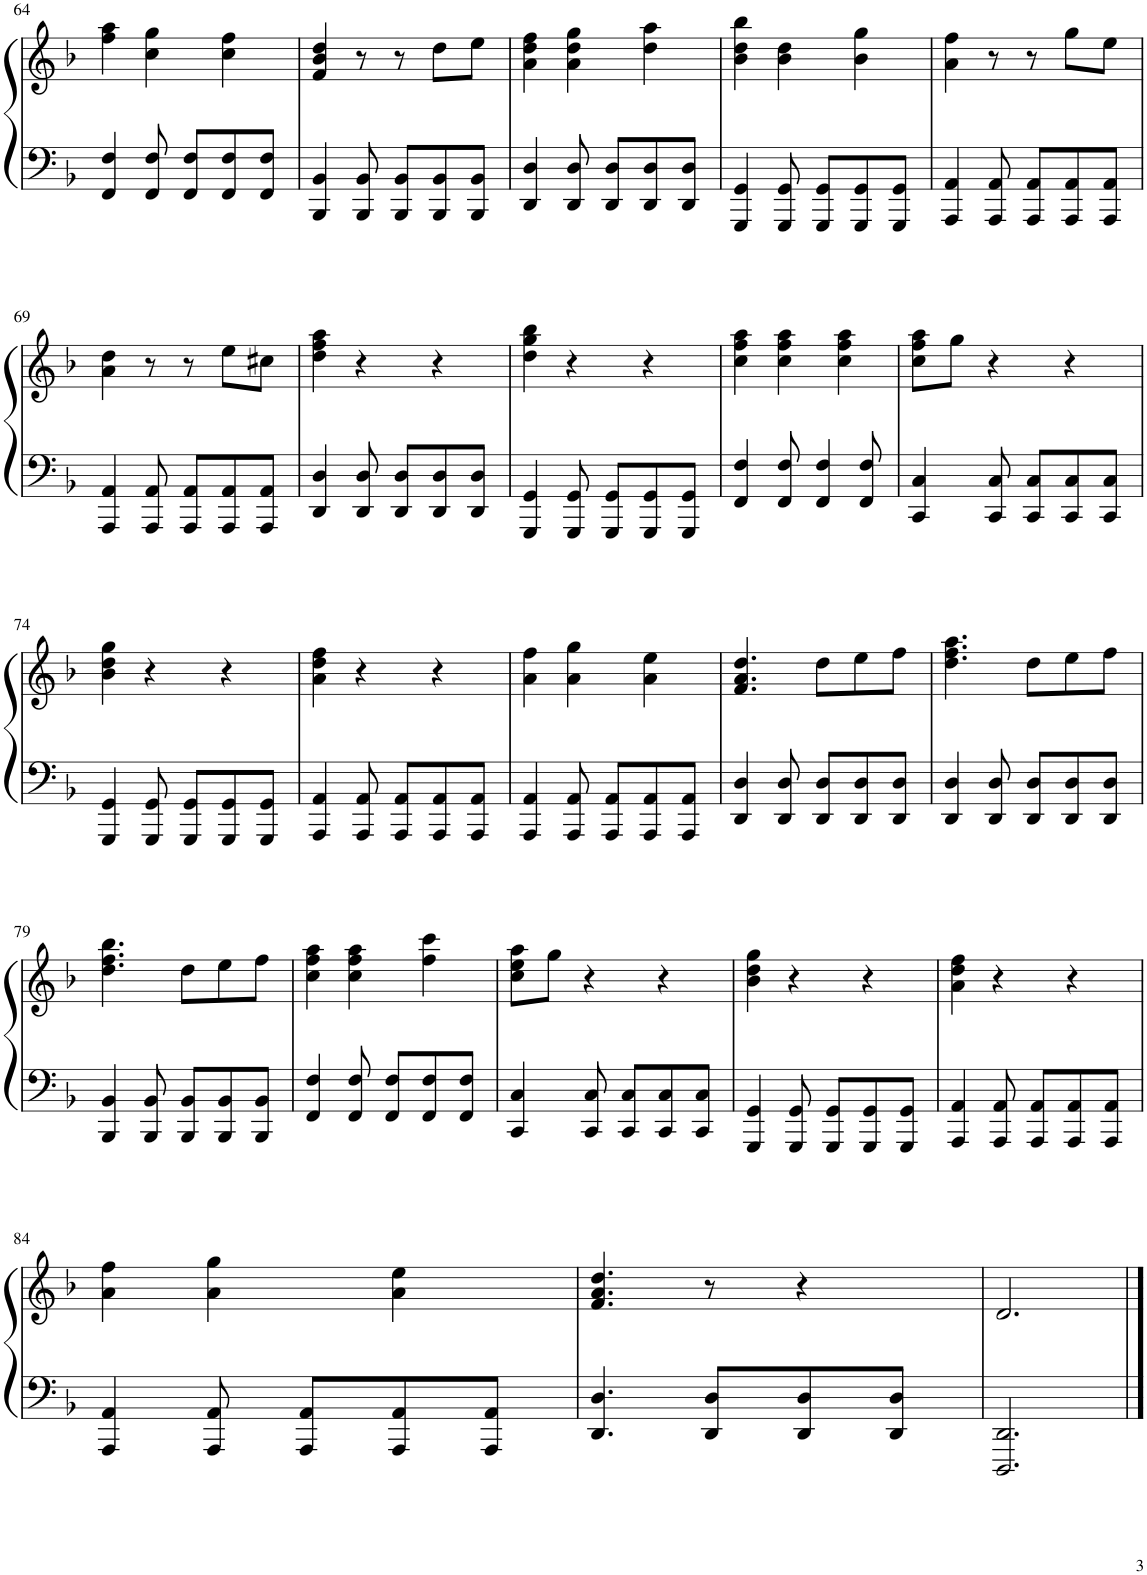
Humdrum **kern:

**kern	**kern
*part1	*part1
*staff2	*staff1
*I"Piano	*
*I'Pno	*
!!LO:PB:g=z
*clefF4	*clefG2
*k[b-]	*k[b-]
*M6/8	*M6/8
=64	=64
4FF/ 4F/	4ff\ 4aa\
8FF/ 8F/	4cc\ 4gg\
8FF/ 8F/L	.
8FF/ 8F/	4cc\ 4ff\
8FF/ 8F/J	.
=65	=65
4BBB-/ 4BB-/	4f/ 4b-/ 4dd/
8BBB-/ 8BB-/	8r
8BBB-/ 8BB-/L	8r
8BBB-/ 8BB-/	8dd\L
8BBB-/ 8BB-/J	8ee\J
=66	=66
4DD/ 4D/	4a\ 4dd\ 4ff\
8DD/ 8D/	4a\ 4dd\ 4gg\
8DD/ 8D/L	.
8DD/ 8D/	4dd\ 4aa\
8DD/ 8D/J	.
=67	=67
4GGG/ 4GG/	4b-\ 4dd\ 4bb-\
8GGG/ 8GG/	4b-\ 4dd\
8GGG/ 8GG/L	.
8GGG/ 8GG/	4b-\ 4gg\
8GGG/ 8GG/J	.
=68	=68
4AAA/ 4AA/	4a\ 4ff\
8AAA/ 8AA/	8r
8AAA/ 8AA/L	8r
8AAA/ 8AA/	8gg\L
8AAA/ 8AA/J	8ee\J
!!LO:LB:g=z
=69	=69
4AAA/ 4AA/	4a\ 4dd\
8AAA/ 8AA/	8r
8AAA/ 8AA/L	8r
8AAA/ 8AA/	8ee\L
8AAA/ 8AA/J	8cc#X\J
=70	=70
4DD/ 4D/	4dd\ 4ff\ 4aa\
8DD/ 8D/	4r
8DD/ 8D/L	.
8DD/ 8D/	4r
8DD/ 8D/J	.
=71	=71
4GGG/ 4GG/	4dd\ 4gg\ 4bb-\
8GGG/ 8GG/	4r
8GGG/ 8GG/L	.
8GGG/ 8GG/	4r
8GGG/ 8GG/J	.
=72	=72
4FF/ 4F/	4cc\ 4ff\ 4aa\
8FF/ 8F/	4cc\ 4ff\ 4aa\
4FF/ 4F/	.
.	4cc\ 4ff\ 4aa\
8FF/ 8F/	.
=73	=73
4CC/ 4C/	8cc\ 8ff\ 8aa\L
.	8gg\J
8CC/ 8C/	4r
8CC/ 8C/L	.
8CC/ 8C/	4r
8CC/ 8C/J	.
!!LO:LB:g=z
=74	=74
4GGG/ 4GG/	4b-\ 4dd\ 4gg\
8GGG/ 8GG/	4r
8GGG/ 8GG/L	.
8GGG/ 8GG/	4r
8GGG/ 8GG/J	.
=75	=75
4AAA/ 4AA/	4a\ 4dd\ 4ff\
8AAA/ 8AA/	4r
8AAA/ 8AA/L	.
8AAA/ 8AA/	4r
8AAA/ 8AA/J	.
=76	=76
4AAA/ 4AA/	4a\ 4ff\
8AAA/ 8AA/	4a\ 4gg\
8AAA/ 8AA/L	.
8AAA/ 8AA/	4a\ 4ee\
8AAA/ 8AA/J	.
=77	=77
4DD/ 4D/	4.f/ 4.a/ 4.dd/
8DD/ 8D/	.
8DD/ 8D/L	8dd\L
8DD/ 8D/	8ee\
8DD/ 8D/J	8ff\J
=78	=78
4DD/ 4D/	4.dd\ 4.ff\ 4.aa\
8DD/ 8D/	.
8DD/ 8D/L	8dd\L
8DD/ 8D/	8ee\
8DD/ 8D/J	8ff\J
!!LO:LB:g=z
=79	=79
4BBB-/ 4BB-/	4.dd\ 4.ff\ 4.bb-\
8BBB-/ 8BB-/	.
8BBB-/ 8BB-/L	8dd\L
8BBB-/ 8BB-/	8ee\
8BBB-/ 8BB-/J	8ff\J
=80	=80
4FF/ 4F/	4cc\ 4ff\ 4aa\
8FF/ 8F/	4cc\ 4ff\ 4aa\
8FF/ 8F/L	.
8FF/ 8F/	4ff\ 4ccc\
8FF/ 8F/J	.
=81	=81
4CC/ 4C/	8cc\ 8ee\ 8aa\L
.	8gg\J
8CC/ 8C/	4r
8CC/ 8C/L	.
8CC/ 8C/	4r
8CC/ 8C/J	.
=82	=82
4GGG/ 4GG/	4b-\ 4dd\ 4gg\
8GGG/ 8GG/	4r
8GGG/ 8GG/L	.
8GGG/ 8GG/	4r
8GGG/ 8GG/J	.
=83	=83
4AAA/ 4AA/	4a\ 4dd\ 4ff\
8AAA/ 8AA/	4r
8AAA/ 8AA/L	.
8AAA/ 8AA/	4r
8AAA/ 8AA/J	.
!!LO:LB:g=z
=84	=84
4AAA/ 4AA/	4a\ 4ff\
8AAA/ 8AA/	4a\ 4gg\
8AAA/ 8AA/L	.
8AAA/ 8AA/	4a\ 4ee\
8AAA/ 8AA/J	.
=85	=85
4.DD/ 4.D/	4.f/ 4.a/ 4.dd/
8DD/ 8D/L	8r
8DD/ 8D/	4r
8DD/ 8D/J	.
=86	=86
2.DDD/ 2.DD/	2.d/
==	==
*-	*-
